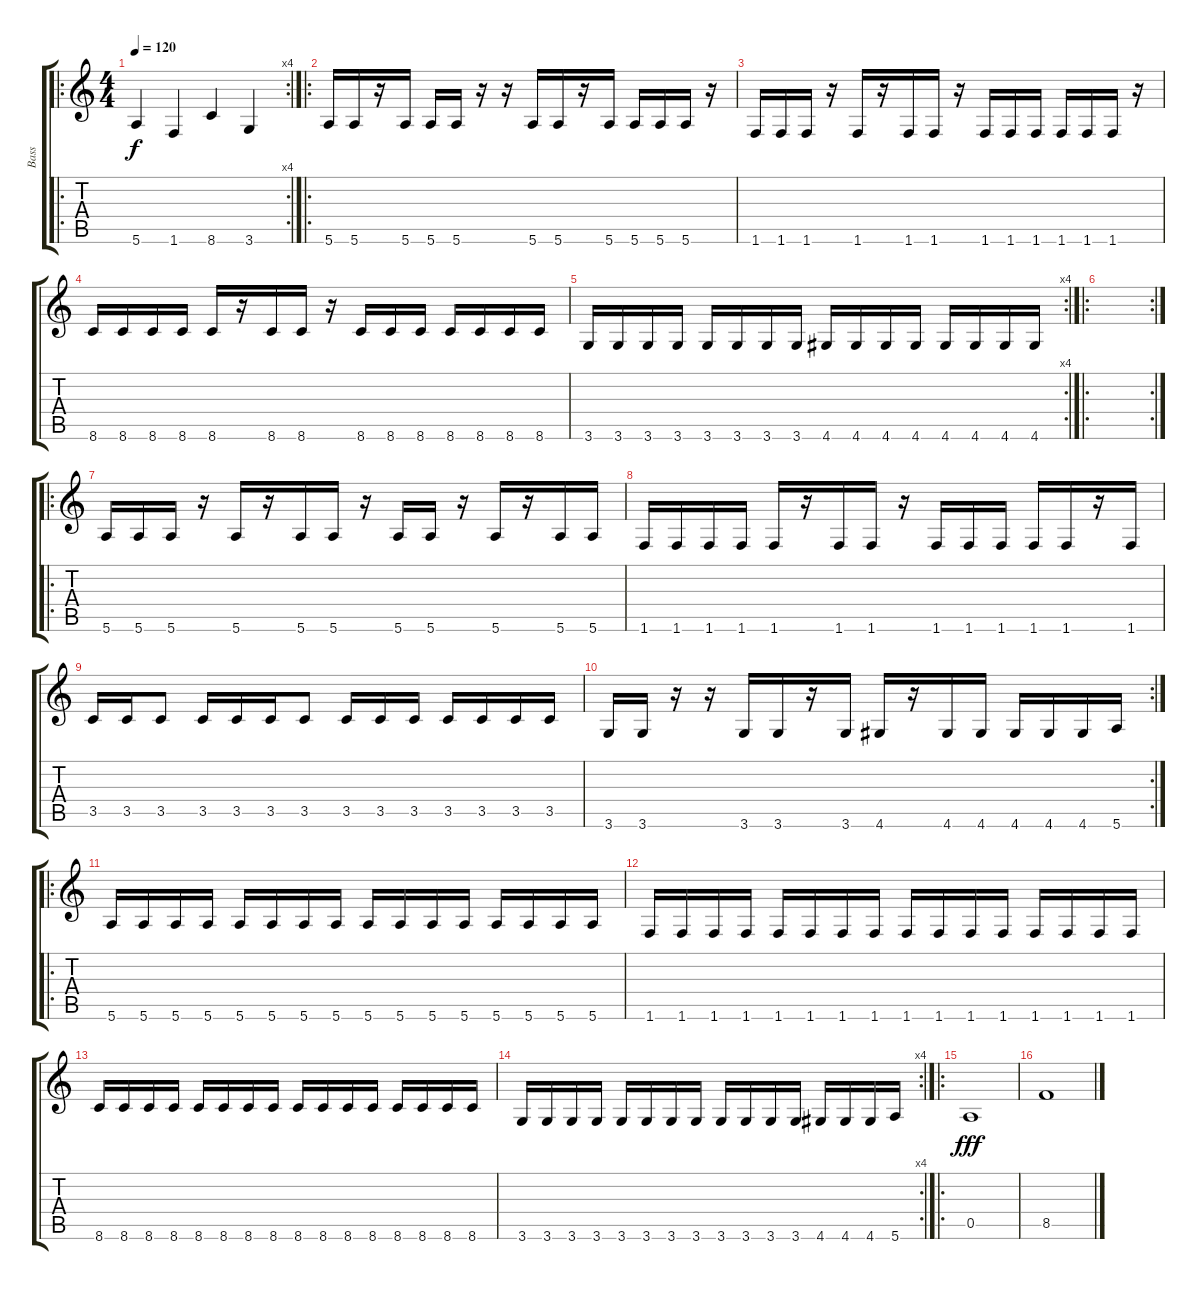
\track ("Bass" "Bass") {instrument electricbasspick}
\staff {score tabs}
\tuning (E4 B3 G3 D3 A2 E2) {hide}
\ro
\rc 4
\ts (4 4)
\tempo 120
\clef g2
\ks c
5.6.4{dy f instrument electricbasspick} 1.6.4 8.6.4 3.6.4 |
\ro
5.6.16 5.6.16 r.16 5.6.16 5.6.16 5.6.16 r.16 r.16 5.6.16 5.6.16 r.16 5.6.16 5.6.16 5.6.16 5.6.16 r.16 |
1.6.16 1.6.16 1.6.16 r.16 1.6.16 r.16 1.6.16 1.6.16 r.16 1.6.16 1.6.16 1.6.16 1.6.16 1.6.16 1.6.16 r.16 |
8.6.16 8.6.16 8.6.16 8.6.16 8.6.16 r.16 8.6.16 8.6.16 r.16 8.6.16 8.6.16 8.6.16 8.6.16 8.6.16 8.6.16 8.6.16 |
\rc 4
3.6.16 3.6.16 3.6.16 3.6.16 3.6.16 3.6.16 3.6.16 3.6.16 4.6.16 4.6.16 4.6.16 4.6.16 4.6.16 4.6.16 4.6.16 4.6.16 |
\ro
\rc 2
|
\ro
5.6.16 5.6.16 5.6.16 r.16 5.6.16 r.16 5.6.16 5.6.16 r.16 5.6.16 5.6.16 r.16 5.6.16 r.16 5.6.16 5.6.16 |
1.6.16 1.6.16 1.6.16 1.6.16 1.6.16 r.16 1.6.16 1.6.16 r.16 1.6.16 1.6.16 1.6.16 1.6.16 1.6.16 r.16 1.6.16 |
3.5.16 3.5.16 3.5.8 3.5.16 3.5.16 3.5.16 3.5.8 3.5.16 3.5.16 3.5.16 3.5.16 3.5.16 3.5.16 3.5.16 |
\rc 2
3.6.16 3.6.16 r.16 r.16 3.6.16 3.6.16 r.16 3.6.16 4.6.16 r.16 4.6.16 4.6.16 4.6.16 4.6.16 4.6.16 5.6.16 |
\ro
5.6.16 5.6.16 5.6.16 5.6.16 5.6.16 5.6.16 5.6.16 5.6.16 5.6.16 5.6.16 5.6.16 5.6.16 5.6.16 5.6.16 5.6.16 5.6.16 |
1.6.16 1.6.16 1.6.16 1.6.16 1.6.16 1.6.16 1.6.16 1.6.16 1.6.16 1.6.16 1.6.16 1.6.16 1.6.16 1.6.16 1.6.16 1.6.16 |
8.6.16 8.6.16 8.6.16 8.6.16 8.6.16 8.6.16 8.6.16 8.6.16 8.6.16 8.6.16 8.6.16 8.6.16 8.6.16 8.6.16 8.6.16 8.6.16 |
\rc 4
3.6.16 3.6.16 3.6.16 3.6.16 3.6.16 3.6.16 3.6.16 3.6.16 3.6.16 3.6.16 3.6.16 3.6.16 4.6.16 4.6.16 4.6.16 5.6.16 |
\ro
0.5.1{dy fff} |
8.5.1
